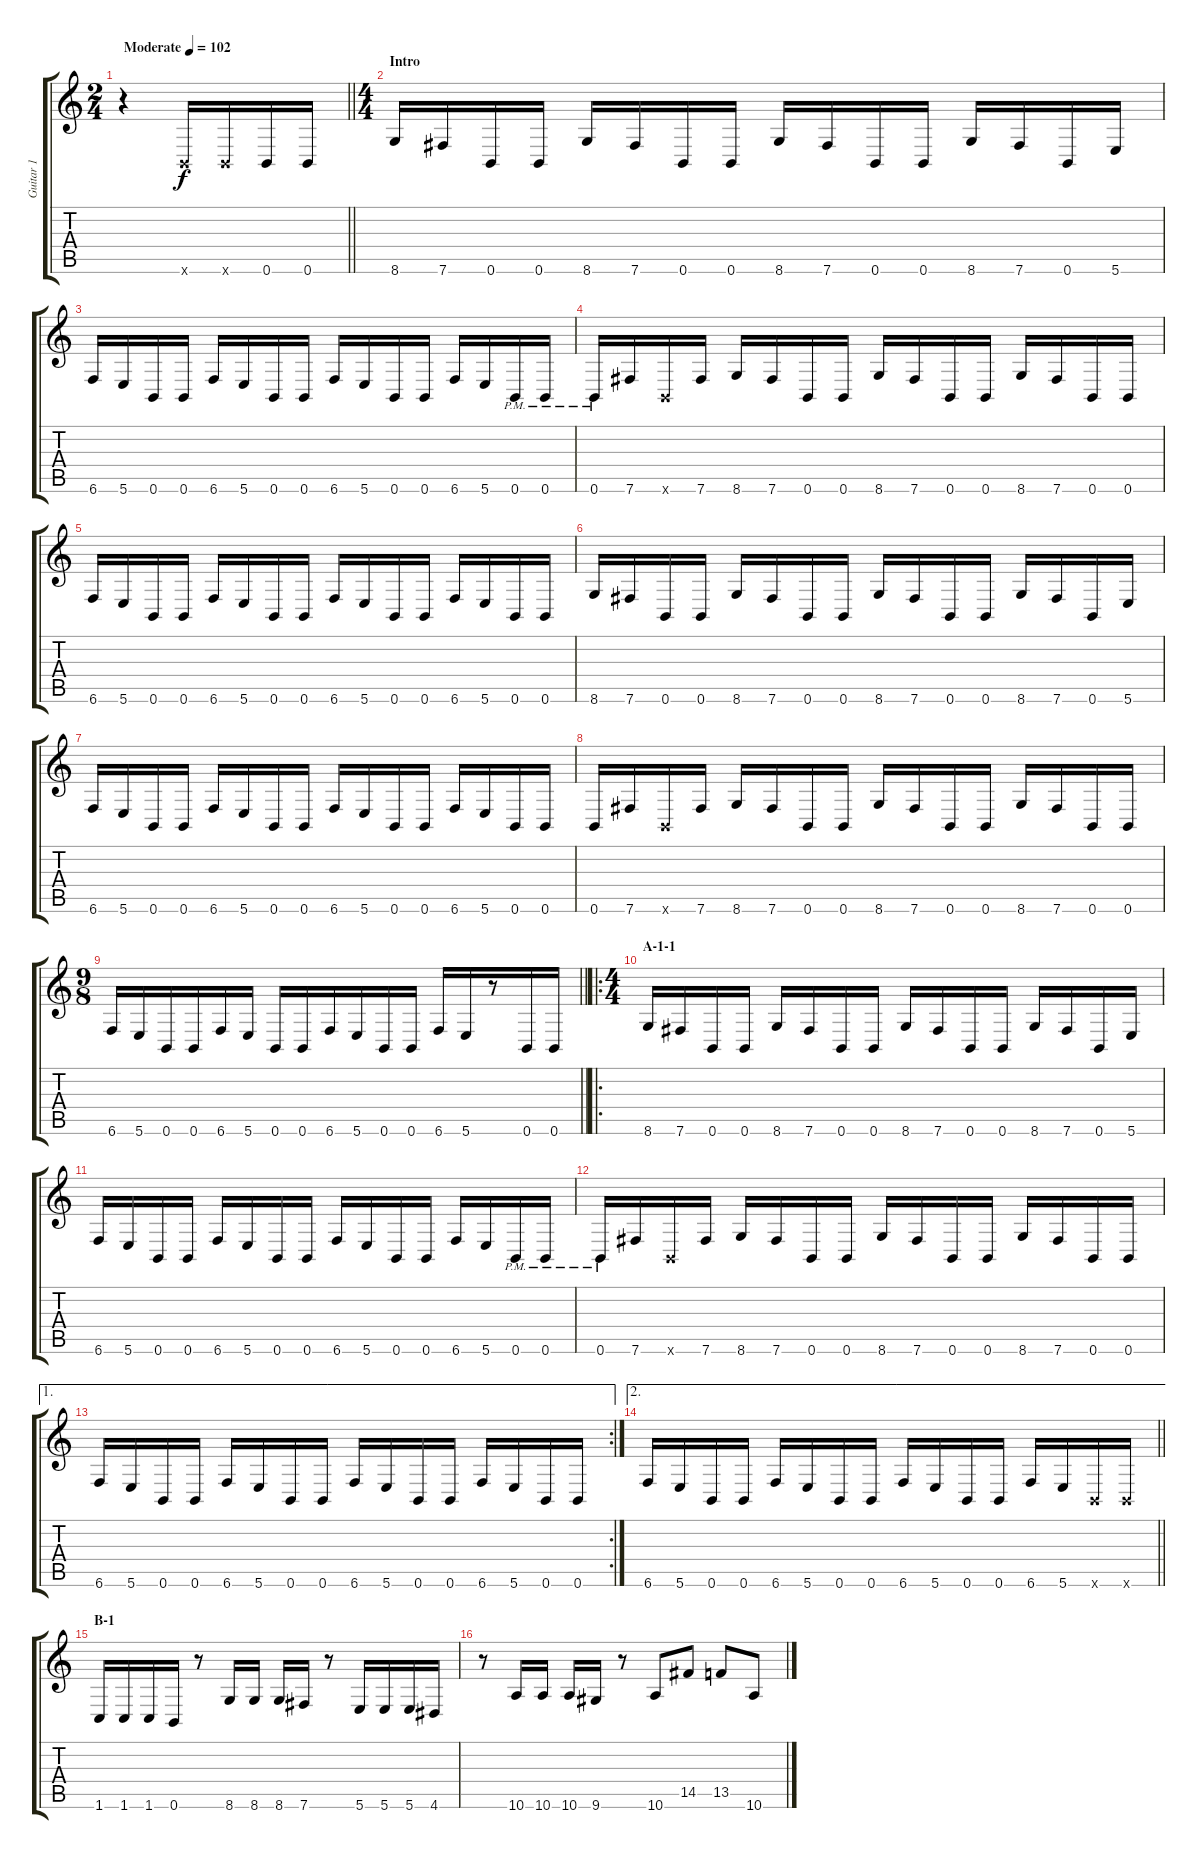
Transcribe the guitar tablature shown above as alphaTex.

\track ("Guitar 1" "Guitar 1") {instrument distortionguitar}
\staff {score tabs}
\tuning (B3 Gb3 D3 A2 E2 B1) {hide}
\ts (2 4)
\tempo (102 "Moderate")
\clef g2
\barLineRight lightlight
\ks c
r.4{dy f instrument distortionguitar} 0.6{x}.16 0.6{x}.16 0.6.16 0.6.16 |
\ts (4 4)
\section ("" "Intro")
8.6.16 7.6.16 0.6.16 0.6.16 8.6.16 7.6.16 0.6.16 0.6.16 8.6.16 7.6.16 0.6.16 0.6.16 8.6.16 7.6.16 0.6.16 5.6.16 |
6.6.16 5.6.16 0.6.16 0.6.16 6.6.16 5.6.16 0.6.16 0.6.16 6.6.16 5.6.16 0.6.16 0.6.16 6.6.16 5.6.16 0.6{pm}.16 0.6{pm}.16 |
0.6{pm}.16 7.6.16 0.6{x}.16 7.6.16 8.6.16 7.6.16 0.6.16 0.6.16 8.6.16 7.6.16 0.6.16 0.6.16 8.6.16 7.6.16 0.6.16 0.6.16 |
6.6.16 5.6.16 0.6.16 0.6.16 6.6.16 5.6.16 0.6.16 0.6.16 6.6.16 5.6.16 0.6.16 0.6.16 6.6.16 5.6.16 0.6.16 0.6.16 |
8.6.16 7.6.16 0.6.16 0.6.16 8.6.16 7.6.16 0.6.16 0.6.16 8.6.16 7.6.16 0.6.16 0.6.16 8.6.16 7.6.16 0.6.16 5.6.16 |
6.6.16 5.6.16 0.6.16 0.6.16 6.6.16 5.6.16 0.6.16 0.6.16 6.6.16 5.6.16 0.6.16 0.6.16 6.6.16 5.6.16 0.6.16 0.6.16 |
0.6.16 7.6.16 0.6{x}.16 7.6.16 8.6.16 7.6.16 0.6.16 0.6.16 8.6.16 7.6.16 0.6.16 0.6.16 8.6.16 7.6.16 0.6.16 0.6.16 |
\ts (9 8)
\barLineRight lightlight
6.6.16 5.6.16 0.6.16 0.6.16 6.6.16 5.6.16 0.6.16 0.6.16 6.6.16 5.6.16 0.6.16 0.6.16 6.6.16 5.6.16 r.8 0.6.16 0.6.16 |
\ro
\ts (4 4)
\section ("" "A-1-1")
8.6.16 7.6.16 0.6.16 0.6.16 8.6.16 7.6.16 0.6.16 0.6.16 8.6.16 7.6.16 0.6.16 0.6.16 8.6.16 7.6.16 0.6.16 5.6.16 |
6.6.16 5.6.16 0.6.16 0.6.16 6.6.16 5.6.16 0.6.16 0.6.16 6.6.16 5.6.16 0.6.16 0.6.16 6.6.16 5.6.16 0.6{pm}.16 0.6{pm}.16 |
0.6{pm}.16 7.6.16 0.6{x}.16 7.6.16 8.6.16 7.6.16 0.6.16 0.6.16 8.6.16 7.6.16 0.6.16 0.6.16 8.6.16 7.6.16 0.6.16 0.6.16 |
\ae 1
\rc 2
6.6.16 5.6.16 0.6.16 0.6.16 6.6.16 5.6.16 0.6.16 0.6.16 6.6.16 5.6.16 0.6.16 0.6.16 6.6.16 5.6.16 0.6.16 0.6.16 |
\ae 2
\barLineRight lightlight
6.6.16 5.6.16 0.6.16 0.6.16 6.6.16 5.6.16 0.6.16 0.6.16 6.6.16 5.6.16 0.6.16 0.6.16 6.6.16 5.6.16 0.6{x}.16 0.6{x}.16 |
\section ("" "B-1")
1.6.16 1.6.16 1.6.16 0.6.16 r.8 8.6.16 8.6.16 8.6.16 7.6.16 r.8 5.6.16 5.6.16 5.6.16 4.6.16 |
r.8 10.6.16 10.6.16 10.6.16 9.6.16 r.8 10.6.8 14.5.8 13.5.8 10.6.8
